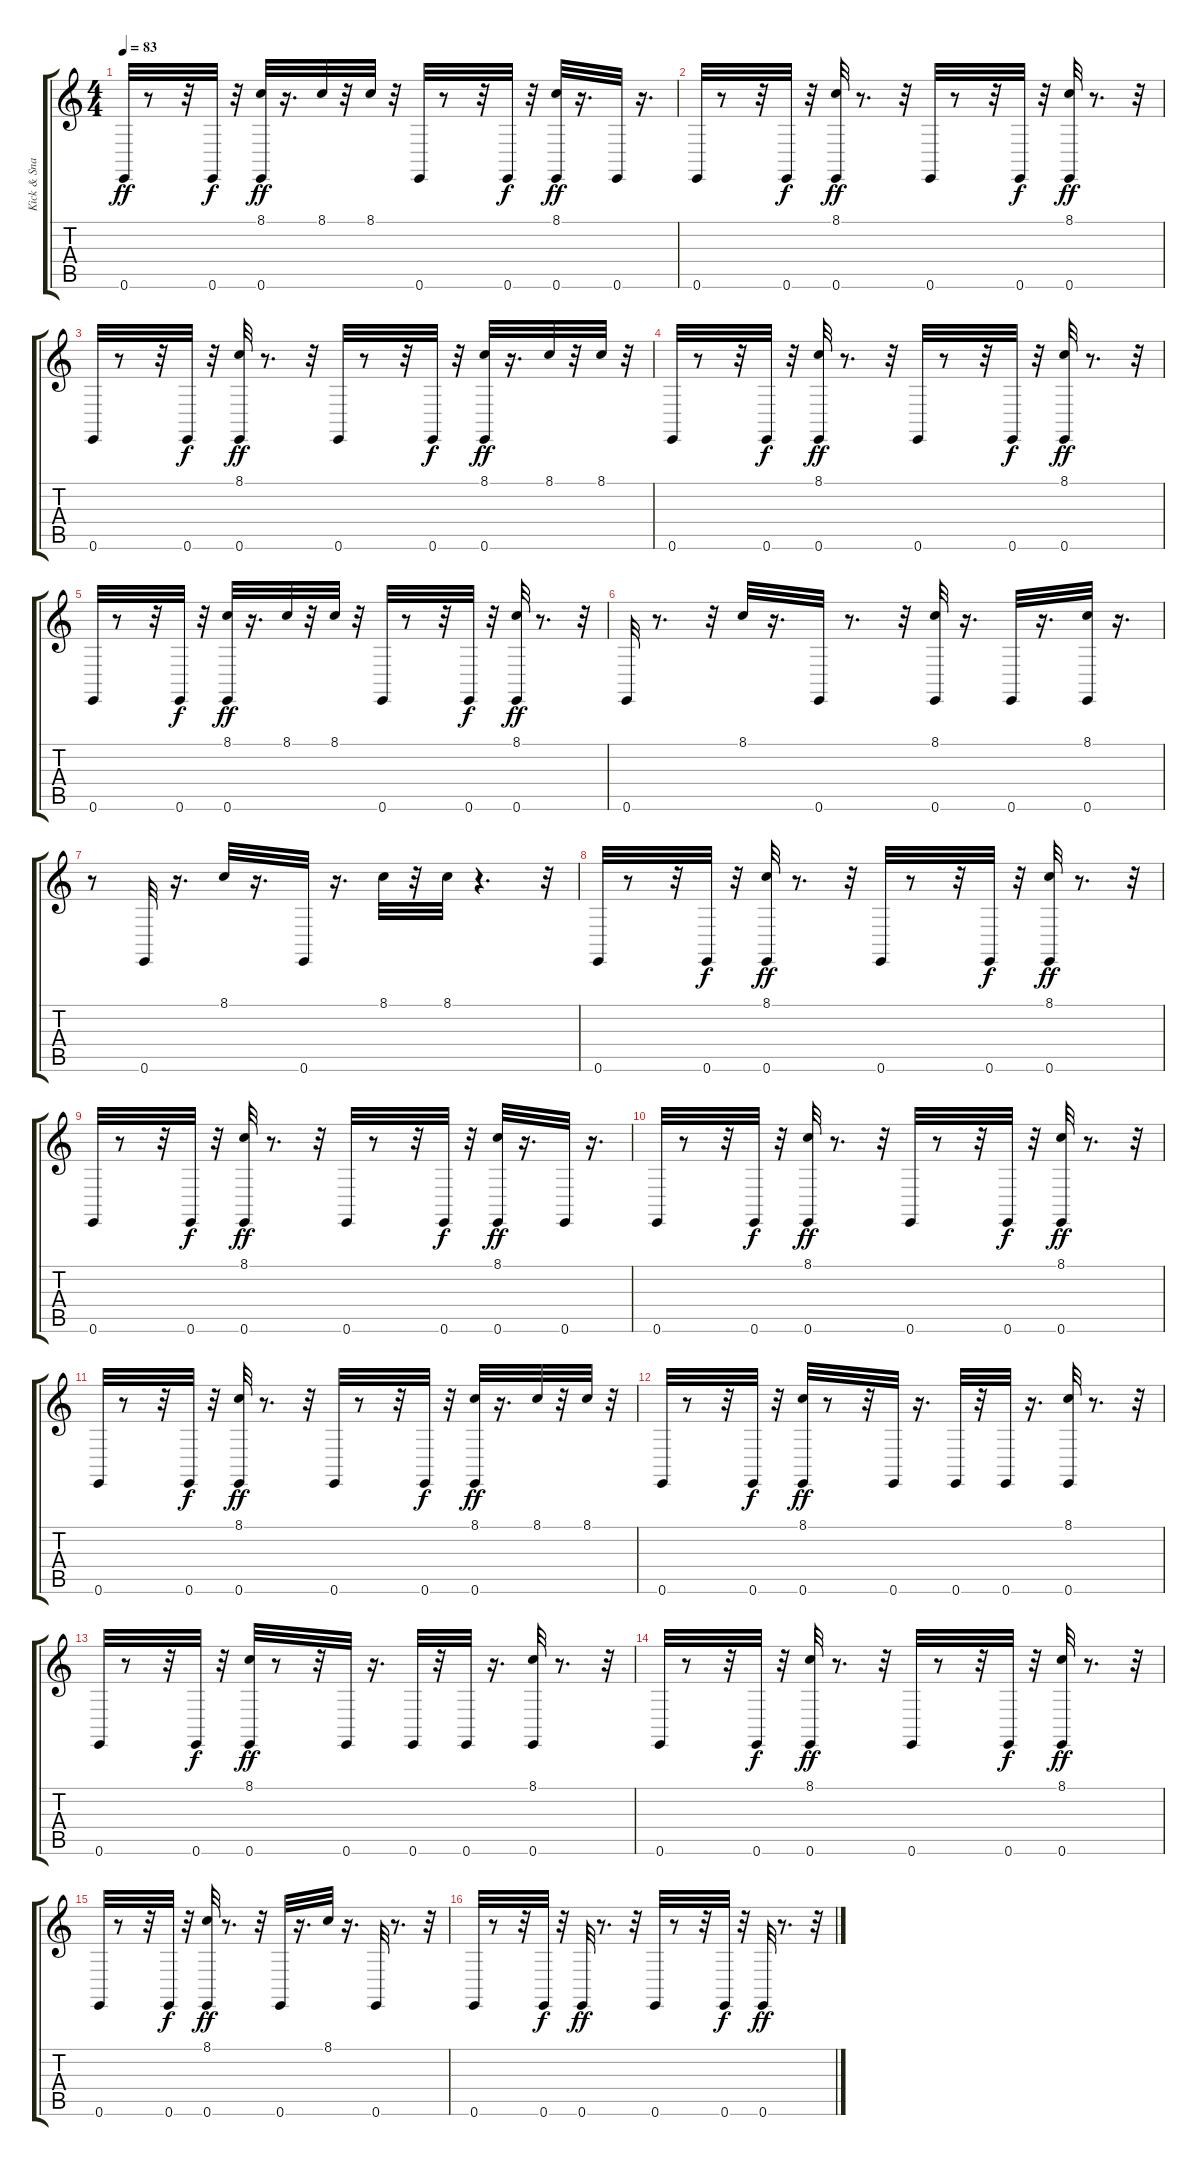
\track ("Kick & Snare" "Kick & Sna") {instrument synthstrings1}
\staff {score tabs}
\tuning (E4 B3 G3 D3 A2 E2) {hide}
\ts (4 4)
\tempo 83
\clef g2
\ks c
0.6.32{dy ff} r.8 r.32 0.6.32{dy f} r.32 (8.1 0.6).32{dy ff} r.16{d} 8.1.32 r.32 8.1.32 r.32 0.6.32 r.8 r.32 0.6.32{dy f} r.32 (8.1 0.6).32{dy ff} r.16{d} 0.6.32 r.16{d} |
0.6.32 r.8 r.32 0.6.32{dy f} r.32 (8.1 0.6).32{dy ff} r.8{d} r.32 0.6.32 r.8 r.32 0.6.32{dy f} r.32 (8.1 0.6).32{dy ff} r.8{d} r.32 |
0.6.32 r.8 r.32 0.6.32{dy f} r.32 (8.1 0.6).32{dy ff} r.8{d} r.32 0.6.32 r.8 r.32 0.6.32{dy f} r.32 (8.1 0.6).32{dy ff} r.16{d} 8.1.32 r.32 8.1.32 r.32 |
0.6.32 r.8 r.32 0.6.32{dy f} r.32 (8.1 0.6).32{dy ff} r.8{d} r.32 0.6.32 r.8 r.32 0.6.32{dy f} r.32 (8.1 0.6).32{dy ff} r.8{d} r.32 |
0.6.32 r.8 r.32 0.6.32{dy f} r.32 (8.1 0.6).32{dy ff} r.16{d} 8.1.32 r.32 8.1.32 r.32 0.6.32 r.8 r.32 0.6.32{dy f} r.32 (8.1 0.6).32{dy ff} r.8{d} r.32 |
0.6.32 r.8{d} r.32 8.1.32 r.16{d} 0.6.32 r.8{d} r.32 (8.1 0.6).32 r.16{d} 0.6.32 r.16{d} (8.1 0.6).32 r.16{d} |
r.8 0.6.32 r.16{d} 8.1.32 r.16{d} 0.6.32 r.16{d} 8.1.32 r.32 8.1.32 r.4{d} r.32 |
0.6.32 r.8 r.32 0.6.32{dy f} r.32 (8.1 0.6).32{dy ff} r.8{d} r.32 0.6.32 r.8 r.32 0.6.32{dy f} r.32 (8.1 0.6).32{dy ff} r.8{d} r.32 |
0.6.32 r.8 r.32 0.6.32{dy f} r.32 (8.1 0.6).32{dy ff} r.8{d} r.32 0.6.32 r.8 r.32 0.6.32{dy f} r.32 (8.1 0.6).32{dy ff} r.16{d} 0.6.32 r.16{d} |
0.6.32 r.8 r.32 0.6.32{dy f} r.32 (8.1 0.6).32{dy ff} r.8{d} r.32 0.6.32 r.8 r.32 0.6.32{dy f} r.32 (8.1 0.6).32{dy ff} r.8{d} r.32 |
0.6.32 r.8 r.32 0.6.32{dy f} r.32 (8.1 0.6).32{dy ff} r.8{d} r.32 0.6.32 r.8 r.32 0.6.32{dy f} r.32 (8.1 0.6).32{dy ff} r.16{d} 8.1.32 r.32 8.1.32 r.32 |
0.6.32 r.8 r.32 0.6.32{dy f} r.32 (8.1 0.6).32{dy ff} r.8 r.32 0.6.32 r.16{d} 0.6.32 r.32 0.6.32 r.16{d} (8.1 0.6).32 r.8{d} r.32 |
0.6.32 r.8 r.32 0.6.32{dy f} r.32 (8.1 0.6).32{dy ff} r.8 r.32 0.6.32 r.16{d} 0.6.32 r.32 0.6.32 r.16{d} (8.1 0.6).32 r.8{d} r.32 |
0.6.32 r.8 r.32 0.6.32{dy f} r.32 (8.1 0.6).32{dy ff} r.8{d} r.32 0.6.32 r.8 r.32 0.6.32{dy f} r.32 (8.1 0.6).32{dy ff} r.8{d} r.32 |
0.6.32 r.8 r.32 0.6.32{dy f} r.32 (8.1 0.6).32{dy ff} r.8{d} r.32 0.6.32 r.16{d} 8.1.32 r.16{d} 0.6.32 r.8{d} r.32 |
0.6.32 r.8 r.32 0.6.32{dy f} r.32 0.6.32{dy ff} r.8{d} r.32 0.6.32 r.8 r.32 0.6.32{dy f} r.32 0.6.32{dy ff} r.8{d} r.32
